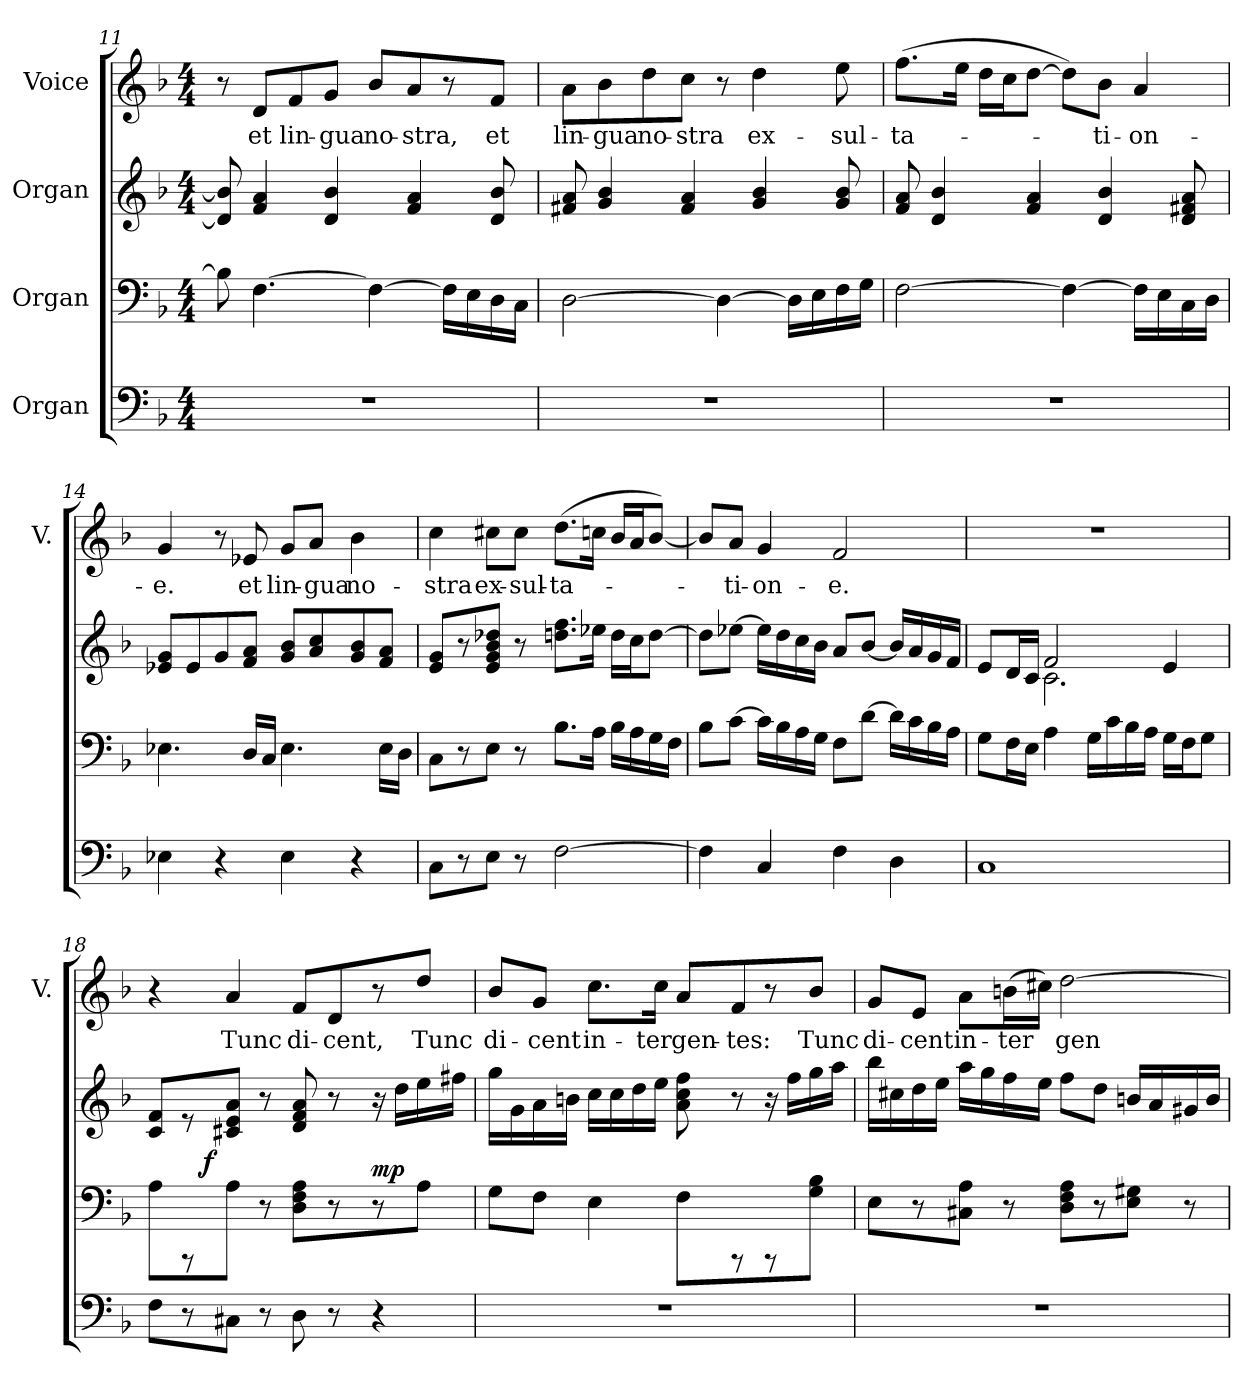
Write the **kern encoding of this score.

**kern	**kern	**dynam	**kern	**dynam	**kern	**text
*part4	*part3	*part3	*part2	*part2	*part1	*part1
*staff4	*staff3	*staff3	*staff2	*staff2	*staff1	*staff1
*I"Organ	*I"Organ	*	*I"Organ	*	*I"Voice	*
*	*	*	*	*	*I'V.	*
*clefF4	*clefF4	*	*clefG2	*	*clefG2	*
*k[b-]	*k[b-]	*	*k[b-]	*	*k[b-]	*
*F:	*F:	*	*F:	*	*F:	*
*M4/4	*M4/4	*	*M4/4	*	*M4/4	*
=11	=11	=11	=11	=11	=11	=11
1r	8B-\]	.	8b-/] 8d/]	.	8r	.
!	!	!	!	!	!	!LO:LY:b:cj
.	[>4.F\	.	4a/ 4f/	.	8d/L	et
!	!	!	!	!	!	!LO:LY:b
.	.	.	.	.	8f/	lin-
!	!	!	!	!	!	!LO:LY:b:rj
.	.	.	4b-/ 4d/	.	8g/J	-gua
!	!	!	!	!	!	!LO:LY:b
.	4F\_>	.	.	.	8b-/L	no-
!	!	!	!	!	!	!LO:LY:b:cj
.	.	.	4a/ 4f/	.	8a/	-stra,
.	16F\L]	.	.	.	8r	.
.	16E\	.	.	.	.	.
!	!	!	!	!	!	!LO:LY:b:cj
.	16D\	.	8b-/ 8d/	.	8f/J	et
.	16C\J	.	.	.	.	.
!!LO:PB:g=z
=12	=12	=12	=12	=12	=12	=12
!	!	!	!	!	!	!LO:LY:b
1r	[>2D\	.	8a/ 8f#X/	.	8a\L	lin-
!	!	!	!	!	!	!LO:LY:b:rj
.	.	.	4b-/ 4g/	.	8b-\	-gua
!	!	!	!	!	!	!LO:LY:b
.	.	.	.	.	8dd\	no-
!	!	!	!	!	!	!LO:LY:b:cj
.	.	.	4a/ 4f#/	.	8cc\J	-stra
.	4D\_>	.	.	.	8r	.
!	!	!	!	!	!	!LO:LY:b:cj
.	.	.	4b-/ 4g/	.	4dd\	ex-
.	16D\L]	.	.	.	.	.
.	16E\	.	.	.	.	.
!	!	!	!	!	!	!LO:LY:b:cj
.	16F\	.	8b-/ 8g/	.	8ee\	-sul-
.	16G\J	.	.	.	.	.
=13	=13	=13	=13	=13	=13	=13
!	!	!	!	!	!	!LO:LY:b:cj
1r	[>2F\	.	8a/ 8f/	.	(>8.ff\L	-ta-
.	.	.	4b-/ 4d/	.	.	.
.	.	.	.	.	16ee\J	.
.	.	.	.	.	16dd\L	.
.	.	.	.	.	16cc\	.
.	.	.	4a/ 4f/	.	[>8dd\J	.
.	4F\_>	.	.	.	8dd\L])	.
!	!	!	!	!	!	!LO:LY:b
.	.	.	4b-/ 4d/	.	8b-\J	-ti-
!	!	!	!	!	!	!LO:LY:b:rj
.	16F\L]	.	.	.	4a/	-on-
.	16E\	.	.	.	.	.
.	16C\	.	8a/ 8f#X/ 8d/	.	.	.
.	16D\J	.	.	.	.	.
=14	=14	=14	=14	=14	=14	=14
!	!	!	!	!	!	!LO:LY:b:cj
4E-X\	4.E-X\	.	8g/ 8e-X/L	.	4g/	-e.
.	.	.	8e-/	.	.	.
4r	.	.	8g/	.	8r	.
!	!	!	!	!	!	!LO:LY:b:cj
.	16D/L	.	8a/ 8f/J	.	8e-X/	et
.	16C/J	.	.	.	.	.
!	!	!	!	!	!	!LO:LY:b
4E-\	4.E-\	.	8b-/ 8g/L	.	8g/L	lin-
!	!	!	!	!	!	!LO:LY:b:rj
.	.	.	8cc/ 8a/	.	8a/J	-gua
!	!	!	!	!	!	!LO:LY:b:cj
4r	.	.	8b-/ 8g/	.	4b-\	no-
.	16E-\L	.	8a/ 8f/J	.	.	.
.	16D\J	.	.	.	.	.
=15	=15	=15	=15	=15	=15	=15
!	!	!	!	!	!	!LO:LY:b:cj
8C\L	8C\L	.	8g/ 8e/L	.	4cc\	-stra
8r	8r	.	8r	.	.	.
!	!	!	!	!	!	!LO:LY:b
8E\J	8E\J	.	8dd-X/ 8b-/ 8g/ 8e/J	.	8cc#X\L	ex-
!	!	!	!	!	!	!LO:LY:b:cj
8r	8r	.	8r	.	8cc#\J	-sul-
!	!	!	!	!	!	!LO:LY:b:rj
[<2F\	8.B-\L	.	8.ff\ 8.ddn\L	.	(>8.dd\L	-ta-
.	16A\J	.	16ee-X\J	.	16ccn\J	.
.	16B-\L	.	16dd\L	.	16b-/L	.
.	16A\	.	16cc\	.	16a/	.
.	16G\	.	[<8dd\J	.	[>8b-/J)	.
.	16F\J	.	.	.	.	.
!!LO:LB:g=z
=16	=16	=16	=16	=16	=16	=16
4F\]	8B-\L	.	8dd\L]	.	8b-/L]	.
!	!	!	!	!	!	!LO:LY:b:cj
.	[>8c\J	.	[>8ee-X\J	.	8a/J	-ti-
!	!	!	!	!	!	!LO:LY:b:cj
4C/	16c\L]	.	16ee-\L]	.	4g/	-on-
.	16B-\	.	16dd\	.	.	.
.	16A\	.	16cc\	.	.	.
.	16G\J	.	16b-\J	.	.	.
!	!	!	!	!	!	!LO:LY:b:cj
4F\	8F\L	.	8a/L	.	2f/	-e.
.	[>8d\J	.	[<8b-/J	.	.	.
4D\	16d\L]	.	16b-/L]	.	.	.
.	16c\	.	16a/	.	.	.
.	16B-\	.	16g/	.	.	.
.	16A\J	.	16f/J	.	.	.
=17	=17	=17	=17	=17	=17	=17
*	*	*	*^	*	*	*
1C	8G\L	.	8e/L	4ryy	.	1r	.
.	16F\	.	16d/	.	.	.	.
.	16E\J	.	16c/J	.	.	.	.
.	4A\	.	2f/	2.c\	.	.	.
.	16G\L	.	.	.	.	.	.
.	16c\	.	.	.	.	.	.
.	16B-\	.	.	.	.	.	.
.	16A\J	.	.	.	.	.	.
.	16G\L	.	4e/	.	.	.	.
.	16F\	.	.	.	.	.	.
.	8G\J	.	.	.	.	.	.
=18	=18	=18	=18	=18	=18	=18	=18
8F\L	8A\L	.	8f/ 8c/L	8.ryy	.	4r	.
8r	8rAAA	.	8r	.	.	.	.
!	!	!	!	!	!LO:DY:b	!	!
.	.	.	.	2ryy	f	.	.
!	!	!	!	!	!	!	!LO:LY:b:cj
8C#X\J	8A\J	.	8a/ 8e/ 8c#X/J	.	.	4a/	Tunc
8r	8r	.	8r	.	.	.	.
!	!	!	!	!	!	!	!LO:LY:b
8D\	8A\ 8F\ 8D\L	.	8a/ 8f/ 8d/	.	.	8f/L	di-
!	!	!	!	!	!	!	!LO:LY:b:cj
8r	8r	.	8r	.	.	8d/	-cent,
.	.	.	.	4ryy	.	.	.
!	!	!LO:DY:a	!	!	!	!	!
4r	8r	mp	16ra	.	.	8r	.
.	.	.	16dd\L	.	.	.	.
!	!	!	!	!	!	!	!LO:LY:b:cj
.	8A\J	.	16ee\	.	.	8dd/J	Tunc
.	.	.	16ff#X\J	16ryy	.	.	.
=19	=19	=19	=19	=19	=19	=19	=19
!	!	!	!	!	!	!	!LO:LY:b
*	*	*	*v	*v	*	*	*
1r	8G\L	.	16gg\L	.	8b-/L	di-
.	.	.	16g\	.	.	.
!	!	!	!	!	!	!LO:LY:b:cj
.	8F\J	.	16a\	.	8g/J	-cent
.	.	.	16bn\J	.	.	.
!	!	!	!	!	!	!LO:LY:b:cj
.	4E\	.	16cc\L	.	8.cc\L	in-
.	.	.	16cc\	.	.	.
.	.	.	16dd\	.	.	.
!	!	!	!	!	!	!LO:LY:b:cj
.	.	.	16ee\J	.	16cc\J	-ter
!	!	!	!	!	!	!LO:LY:b
.	8F\L	.	8ff\ 8cc\ 8a\	.	8a/L	gen-
!	!	!	!	!	!	!LO:LY:b:cj
.	8rAAA	.	8r	.	8f/	-tes:
.	8rAAA	.	16ra	.	8r	.
.	.	.	16ff\L	.	.	.
!	!	!	!	!	!	!LO:LY:b:cj
.	8B-\ 8G\J	.	16gg\	.	8b-/J	Tunc
.	.	.	16aa\J	.	.	.
!!LO:LB:g=z
=20	=20	=20	=20	=20	=20	=20
!	!	!	!	!	!	!LO:LY:b:cj
1r	8E\L	.	16bb-\L	.	8g/L	di-
.	.	.	16cc#X\	.	.	.
!	!	!	!	!	!	!LO:LY:b:cj
.	8r	.	16dd\	.	8e/J	-cent
.	.	.	16ee\J	.	.	.
!	!	!	!	!	!	!LO:LY:b:cj
.	8A\ 8C#X\J	.	16aa\L	.	8a\L	in-
.	.	.	16gg\	.	.	.
!	!	!	!	!	!	!LO:LY:b:cj
.	8r	.	16ff\	.	(>16bn\	-ter
.	.	.	16ee\J	.	16cc#X\J)	.
!	!	!	!	!	!	!LO:LY:b:cj
.	8A\ 8F\ 8D\L	.	8ff\L	.	[>2dd\	gen-
.	8r	.	8dd\J	.	.	.
.	8G#X\ 8E\J	.	16bn/L	.	.	.
.	.	.	16a/	.	.	.
.	8r	.	16g#X/	.	.	.
.	.	.	16b/J	.	.	.
=	=	=	=	=	=	=
*-	*-	*-	*-	*-	*-	*-
